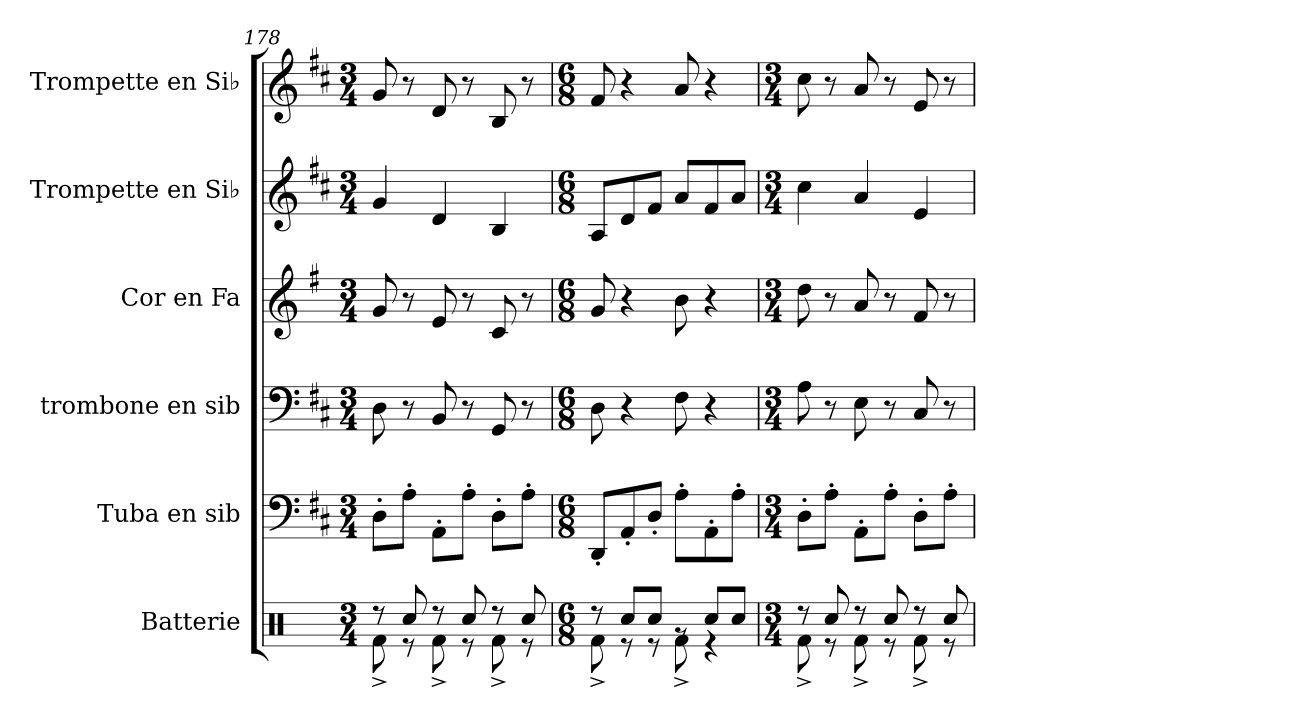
**kern	**kern	**kern	**kern	**kern	**kern
*part6	*part5	*part4	*part3	*part2	*part1
*staff6	*staff5	*staff4	*staff3	*staff2	*staff1
*I"Batterie	*I"Tuba en sib	*I"trombone en sib	*I"Cor en Fa	*I"Trompette en Si♭	*I"Trompette en Si♭
*I'Batt.	*I'Tub. sib	*I'Trb. sib	*I'Cor Fa	*I'Tromp. Si♭	*I'Tromp. Si♭
*clefX	*clefF4	*clefF4	*clefG2	*clefG2	*clefG2
*	*ITrd1c2	*ITrd1c2	*ITrd4c7	*ITrd1c2	*ITrd1c2
*k[]	*k[]	*k[]	*k[]	*k[]	*k[]
*M3/4	*M3/4	*M3/4	*M3/4	*M3/4	*M3/4
=178	=178	=178	=178	=178	=178
*^	*	*	*	*	*
8r	8Rf^\	8C'\L	8C\	8c/	4f/	8f/
8Rcc/	8r	8G'\J	8r	8r	.	8r
8r	8Rf^\	8GG'\L	8AA/	8A/	4c/	8c/
8Rcc/	8r	8G'\J	8r	8r	.	8r
8r	8Rf^\	8C'\L	8FF/	8F/	4A/	8A/
8Rcc/	8r	8G'\J	8r	8r	.	8r
!!LO:LB:g=z
=179	=179	=179	=179	=179	=179	=179
*M6/8	*	*M6/8	*M6/8	*M6/8	*M6/8	*M6/8
8r	8Rf^\	8CC'/L	8C\	8c/	8G/L	8e/
8Rcc/L	8r	8GG'/	4r	4r	8c/	4r
8Rcc/J	8r	8C'/J	.	.	8e/J	.
8rg	8Rf^\	8G'\L	8E\	8e\	8g/L	8g/
8Rcc/L	4r	8GG'\	4r	4r	8e/	4r
8Rcc/J	.	8G'\J	.	.	8g/J	.
=180	=180	=180	=180	=180	=180	=180
*M3/4	*	*M3/4	*M3/4	*M3/4	*M3/4	*M3/4
8r	8Rf^\	8C'\L	8G\	8g\	4b\	8b\
8Rcc/	8r	8G'\J	8r	8r	.	8r
8r	8Rf^\	8GG'\L	8D\	8d/	4g/	8g/
8Rcc/	8r	8G'\J	8r	8r	.	8r
8r	8Rf^\	8C'\L	8BB/	8B/	4d/	8d/
8Rcc/	8r	8G'\J	8r	8r	.	8r
*v	*v	*	*	*	*	*
=	=	=	=	=	=
*-	*-	*-	*-	*-	*-
